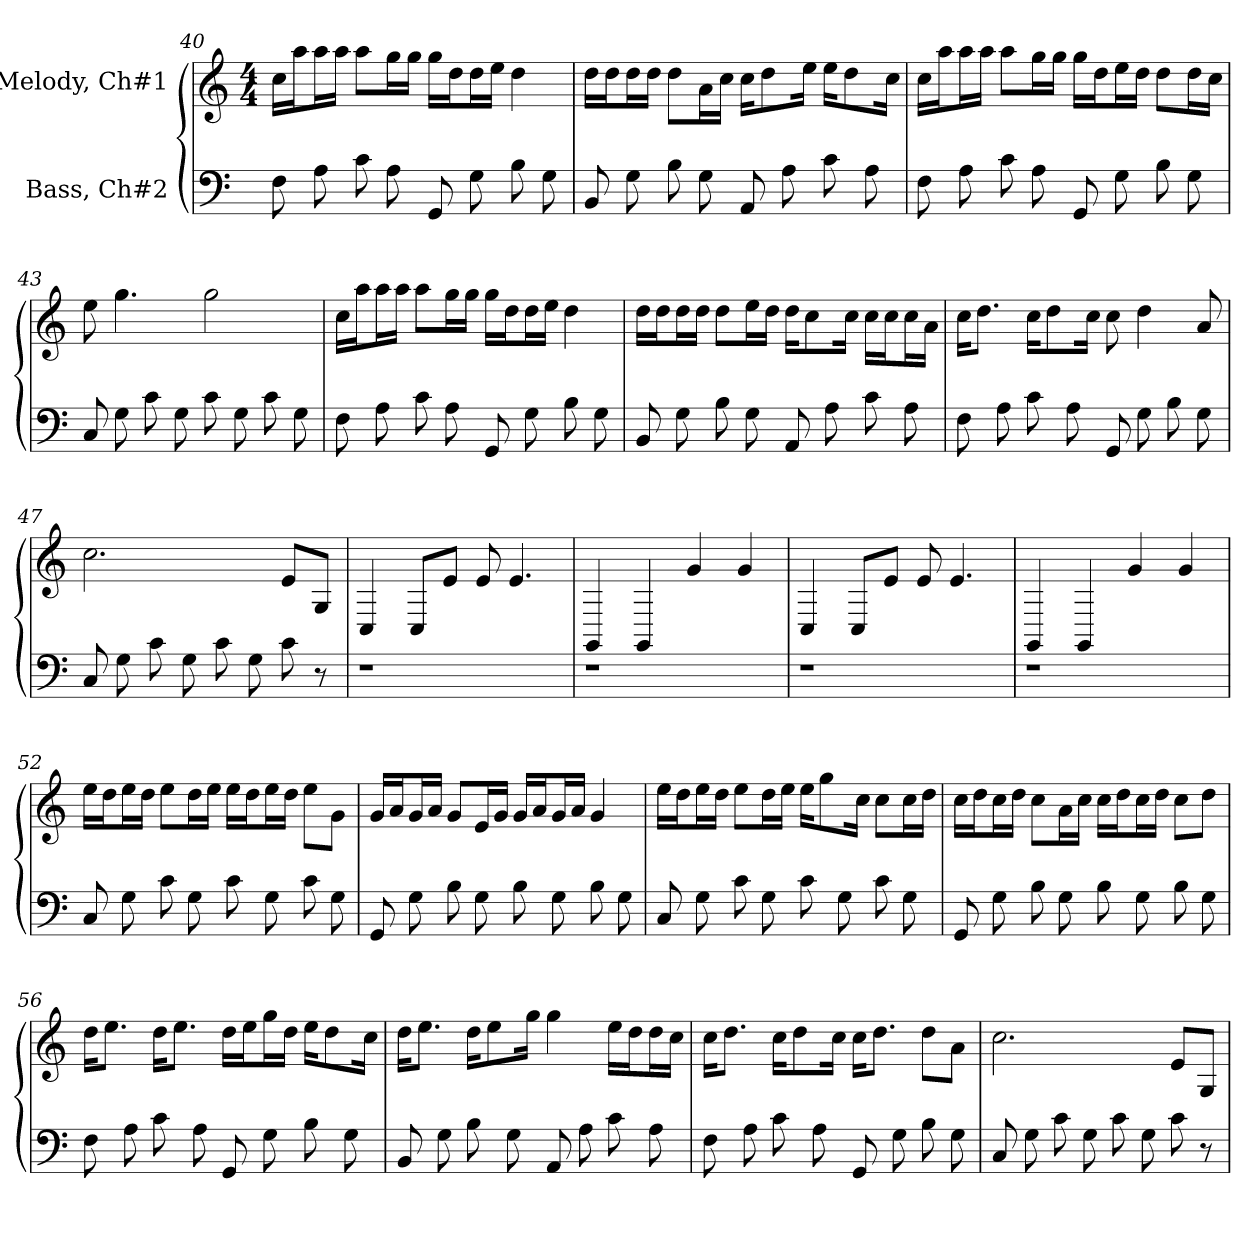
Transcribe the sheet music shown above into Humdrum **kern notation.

**kern	**kern
*part2	*part1
*staff2	*staff1
*I"Bass, Ch#2	*I"Melody, Ch#1
*clefF4	*
*	*M4/4
=40	=40
8F	16ccLL
.	16aaJ
8A	16aaL
.	16aaJJ
8c	8aaL
8A	16ggL
.	16ggJJ
8GG	16ggLL
.	16ddJ
8G	16ddL
.	16eeJJ
8B	4dd
8G	.
=41	=41
8BB	16ddLL
.	16ddJ
8G	16ddL
.	16ddJJ
8B	8ddL
8G	16aL
.	16ccJJ
8AA	16ccKL
.	8dd
8A	.
.	16eeJk
8c	16eeKL
.	8dd
8A	.
.	16ccJk
=42	=42
8F	16ccLL
.	16aaJ
8A	16aaL
.	16aaJJ
8c	8aaL
8A	16ggL
.	16ggJJ
8GG	16ggLL
.	16ddJ
8G	16eeL
.	16ddJJ
8B	8ddL
8G	16ddL
.	16ccJJ
=43	=43
8C	8ee
8G	4.gg
8c	.
8G	.
8c	2gg
8G	.
8c	.
8G	.
=44	=44
8F	16ccLL
.	16aaJ
8A	16aaL
.	16aaJJ
8c	8aaL
8A	16ggL
.	16ggJJ
8GG	16ggLL
.	16ddJ
8G	16ddL
.	16eeJJ
8B	4dd
8G	.
=45	=45
8BB	16ddLL
.	16ddJ
8G	16ddL
.	16ddJJ
8B	8ddL
8G	16eeL
.	16ddJJ
8AA	16ddKL
.	8cc
8A	.
.	16ccJk
8c	16ccLL
.	16ccJ
8A	16ccL
.	16aJJ
=46	=46
8F	16ccKL
.	8.ddJ
8A	.
8c	16ccKL
.	8dd
8A	.
.	16ccJk
8GG	8cc
8G	4dd
8B	.
8G	8a
=47	=47
8C	2.cc
8G	.
8c	.
8G	.
8c	.
8G	.
8c	8eL
8r	8GJ
=48	=48
1r	4C
.	8CL
.	8eJ
.	8e
.	4.e
=49	=49
1r	4GG
.	4GG
.	4g
.	4g
=50	=50
1r	4C
.	8CL
.	8eJ
.	8e
.	4.e
=51	=51
1r	4GG
.	4GG
.	4g
.	4g
=52	=52
8C	16eeLL
.	16ddJ
8G	16eeL
.	16ddJJ
8c	8eeL
8G	16ddL
.	16eeJJ
8c	16eeLL
.	16ddJ
8G	16eeL
.	16ddJJ
8c	8eeL
8G	8gJ
=53	=53
8GG	16gLL
.	16aJ
8G	16gL
.	16aJJ
8B	8gL
8G	16eL
.	16gJJ
8B	16gLL
.	16aJ
8G	16gL
.	16aJJ
8B	4g
8G	.
=54	=54
8C	16eeLL
.	16ddJ
8G	16eeL
.	16ddJJ
8c	8eeL
8G	16ddL
.	16eeJJ
8c	16eeKL
.	8gg
8G	.
.	16ccJk
8c	8ccL
8G	16ccL
.	16ddJJ
=55	=55
8GG	16ccLL
.	16ddJ
8G	16ccL
.	16ddJJ
8B	8ccL
8G	16aL
.	16ccJJ
8B	16ccLL
.	16ddJ
8G	16ccL
.	16ddJJ
8B	8ccL
8G	8ddJ
=56	=56
8F	16ddKL
.	8.eeJ
8A	.
8c	16ddKL
.	8.eeJ
8A	.
8GG	16ddLL
.	16eeJ
8G	16ggL
.	16ddJJ
8B	16eeKL
.	8dd
8G	.
.	16ccJk
=57	=57
8BB	16ddKL
.	8.eeJ
8G	.
8B	16ddKL
.	8ee
8G	.
.	16ggJk
8AA	4gg
8A	.
8c	16eeLL
.	16ddJ
8A	16ddL
.	16ccJJ
=58	=58
8F	16ccKL
.	8.ddJ
8A	.
8c	16ccKL
.	8dd
8A	.
.	16ccJk
8GG	16ccKL
.	8.ddJ
8G	.
8B	8ddL
8G	8aJ
=59	=59
8C	2.cc
8G	.
8c	.
8G	.
8c	.
8G	.
8c	8eL
8r	8GJ
=	=
*-	*-
